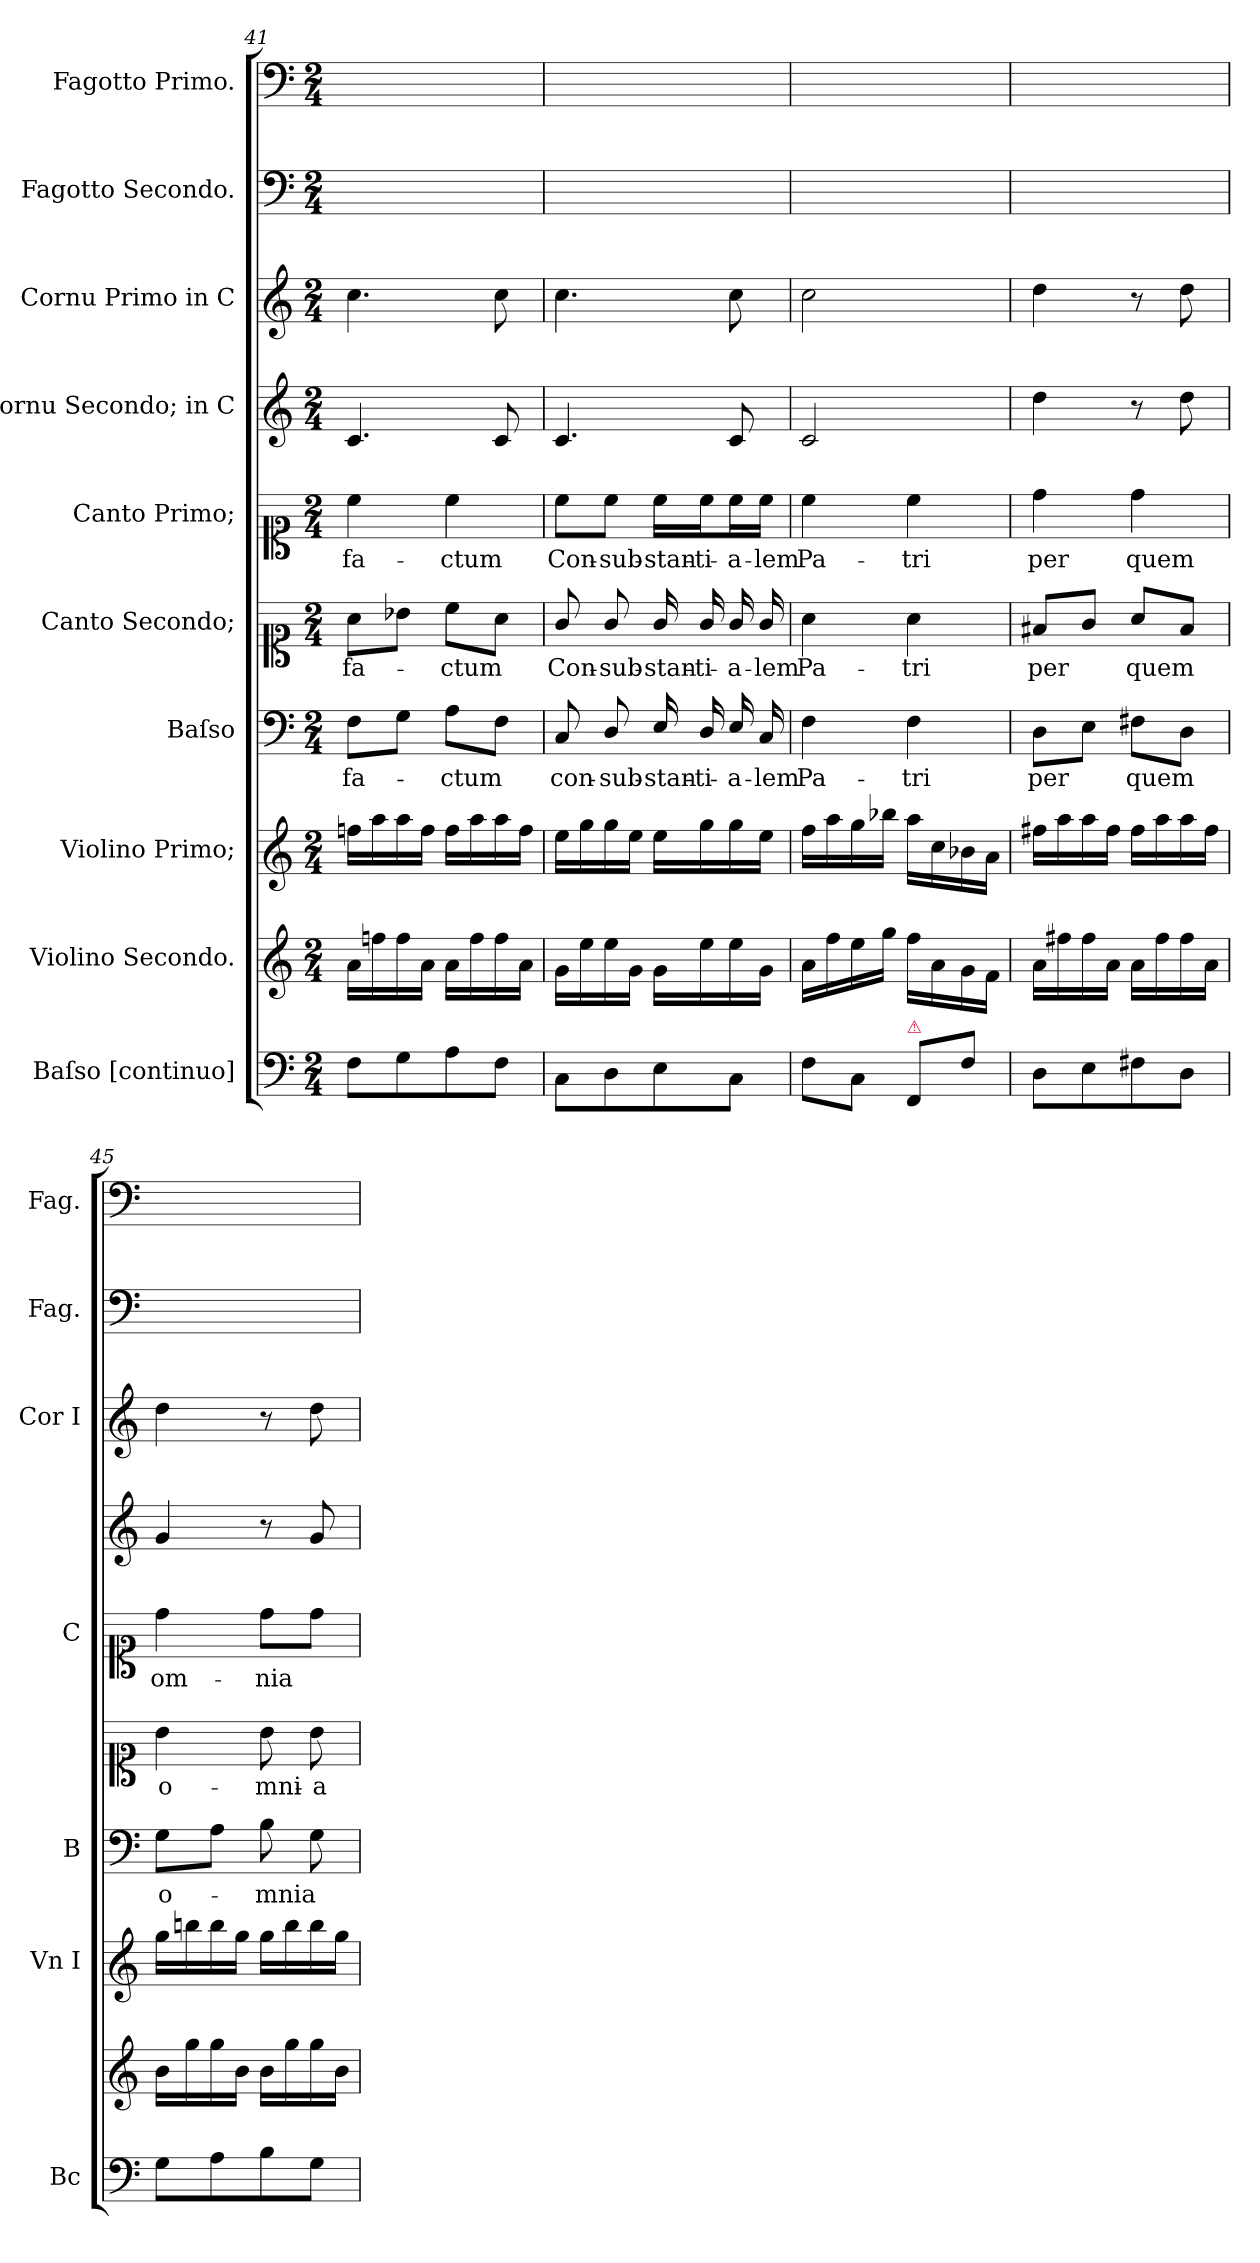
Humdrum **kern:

**kern	**kern	**kern	**kern	**text	**kern	**text	**kern	**text	**kern	**kern	**kern	**kern
*part10	*part9	*part8	*part7	*part7	*part6	*part6	*part5	*part5	*part4	*part3	*part2	*part1
*staff10	*staff9	*staff8	*staff7	*staff7	*staff6	*staff6	*staff5	*staff5	*staff4	*staff3	*staff2	*staff1
*I"Baſso [continuo]	*I"Violino Secondo.	*I"Violino Primo;	*I"Baſso	*	*I"Canto Secondo;	*	*I"Canto Primo;	*	*I"Cornu Secondo; in C	*I"Cornu Primo in C	*I"Fagotto Secondo.	*I"Fagotto Primo.
*I'Bc	*	*I'Vn I	*I'B	*	*	*	*I'C	*	*	*I'Cor I	*I'Fag.	*I'Fag.
*clefF4	*clefG2	*clefG2	*clefF4	*	*clefC1	*	*clefC1	*	*clefG2	*clefG2	*clefF4	*clefF4
*k[]	*k[]	*k[]	*k[]	*	*k[]	*	*k[]	*	*k[]	*k[]	*k[]	*k[]
*M2/4	*M2/4	*M2/4	*M2/4	*	*M2/4	*	*M2/4	*	*M2/4	*M2/4	*M2/4	*M2/4
=41	=41	=41	=41	=41	=41	=41	=41	=41	=41	=41	=41	=41
8FL	16aLL	16ffnLL	8FL	fa-	8a\L	fa-	4cc	fa-	4.c	4.cc	2ryy	2ryy
.	16ffn	16aa	.	.	.	.	.	.	.	.	.	.
8G	16ff	16aa	8GJ	.	8b-X\J	.	.	.	.	.	.	.
.	16aJJ	16ffJJ	.	.	.	.	.	.	.	.	.	.
8A	16aLL	16ffLL	8AL	-ctum	8cc\L	-ctum	4cc	-ctum	.	.	.	.
.	16ff	16aa	.	.	.	.	.	.	.	.	.	.
8FJ	16ff	16aa	8FJ	.	8a\J	.	.	.	8c	8cc	.	.
.	16aJJ	16ffJJ	.	.	.	.	.	.	.	.	.	.
=42	=42	=42	=42	=42	=42	=42	=42	=42	=42	=42	=42	=42
8CL	16gLL	16eeLL	8C	con-	8g/	Con-	8cc\L	Con-	4.c	4.cc	2ryy	2ryy
.	16ee	16gg	.	.	.	.	.	.	.	.	.	.
8D	16ee	16gg	8D/	-sub-	8g/	-sub-	8cc\J	-sub-	.	.	.	.
.	16gJJ	16eeJJ	.	.	.	.	.	.	.	.	.	.
8E	16gLL	16eeLL	16E/	-stan-	16g/	-stan-	16cc\LL	-stan-	.	.	.	.
.	16ee	16gg	16D/	-ti-	16g/	-ti-	16cc\J	-ti-	.	.	.	.
8CJ	16ee	16gg	16E/	-a-	16g/	-a-	16cc\L	-a-	8c	8cc	.	.
.	16gJJ	16eeJJ	16C/	-lem	16g/	-lem	16cc\JJ	-lem	.	.	.	.
=43	=43	=43	=43	=43	=43	=43	=43	=43	=43	=43	=43	=43
8FL	16aLL	16ffLL	4F	Pa-	4a\	Pa-	4cc	Pa-	2c	2cc	2ryy	2ryy
.	16ff	16aa	.	.	.	.	.	.	.	.	.	.
8CJ	16ee	16gg	.	.	.	.	.	.	.	.	.	.
.	16ggJJ	16bb-XJJ	.	.	.	.	.	.	.	.	.	.
!LO:TX:a:color=crimson:t=⚠	!	!	!	!	!	!	!	!	!	!	!	!
8FF/L	16ff\LL	16aaLL	4F	-tri	4a\	-tri	4cc	-tri	.	.	.	.
.	16a	16cc	.	.	.	.	.	.	.	.	.	.
8F\J	16g	16b-X	.	.	.	.	.	.	.	.	.	.
.	16fJJ	16aJJ	.	.	.	.	.	.	.	.	.	.
=44	=44	=44	=44	=44	=44	=44	=44	=44	=44	=44	=44	=44
8DL	16aLL	16ff#XLL	8DL	per	8f#X/L	per	4dd	per	4dd	4dd	2ryy	2ryy
.	16ff#X	16aa	.	.	.	.	.	.	.	.	.	.
8E	16ff#	16aa	8EJ	.	8g\J	.	.	.	.	.	.	.
.	16aJJ	16ff#JJ	.	.	.	.	.	.	.	.	.	.
8F#X	16aLL	16ff#LL	8F#XL	quem	8a\L	quem	4dd	quem	8r	8r	.	.
.	16ff#	16aa	.	.	.	.	.	.	.	.	.	.
8DJ	16ff#	16aa	8DJ	.	8f#/J	.	.	.	8dd	8dd	.	.
.	16aJJ	16ff#JJ	.	.	.	.	.	.	.	.	.	.
=45	=45	=45	=45	=45	=45	=45	=45	=45	=45	=45	=45	=45
8GL	16bLL	16ggLL	8GL	o-	4b\	o-	4dd	om-	4g	4dd	2ryy	2ryy
.	16gg	16bbn	.	.	.	.	.	.	.	.	.	.
8A	16gg	16bb	8AJ	.	.	.	.	.	.	.	.	.
.	16bJJ	16ggJJ	.	.	.	.	.	.	.	.	.	.
8B	16bLL	16ggLL	8B	-mnia	8b\	-mni-	8dd\L	-nia	8r	8r	.	.
.	16gg	16bb	.	.	.	.	.	.	.	.	.	.
8GJ	16gg	16bb	8G	.	8b\	-a	8dd\J	.	8g	8dd	.	.
.	16bJJ	16ggJJ	.	.	.	.	.	.	.	.	.	.
=	=	=	=	=	=	=	=	=	=	=	=	=
*-	*-	*-	*-	*-	*-	*-	*-	*-	*-	*-	*-	*-
